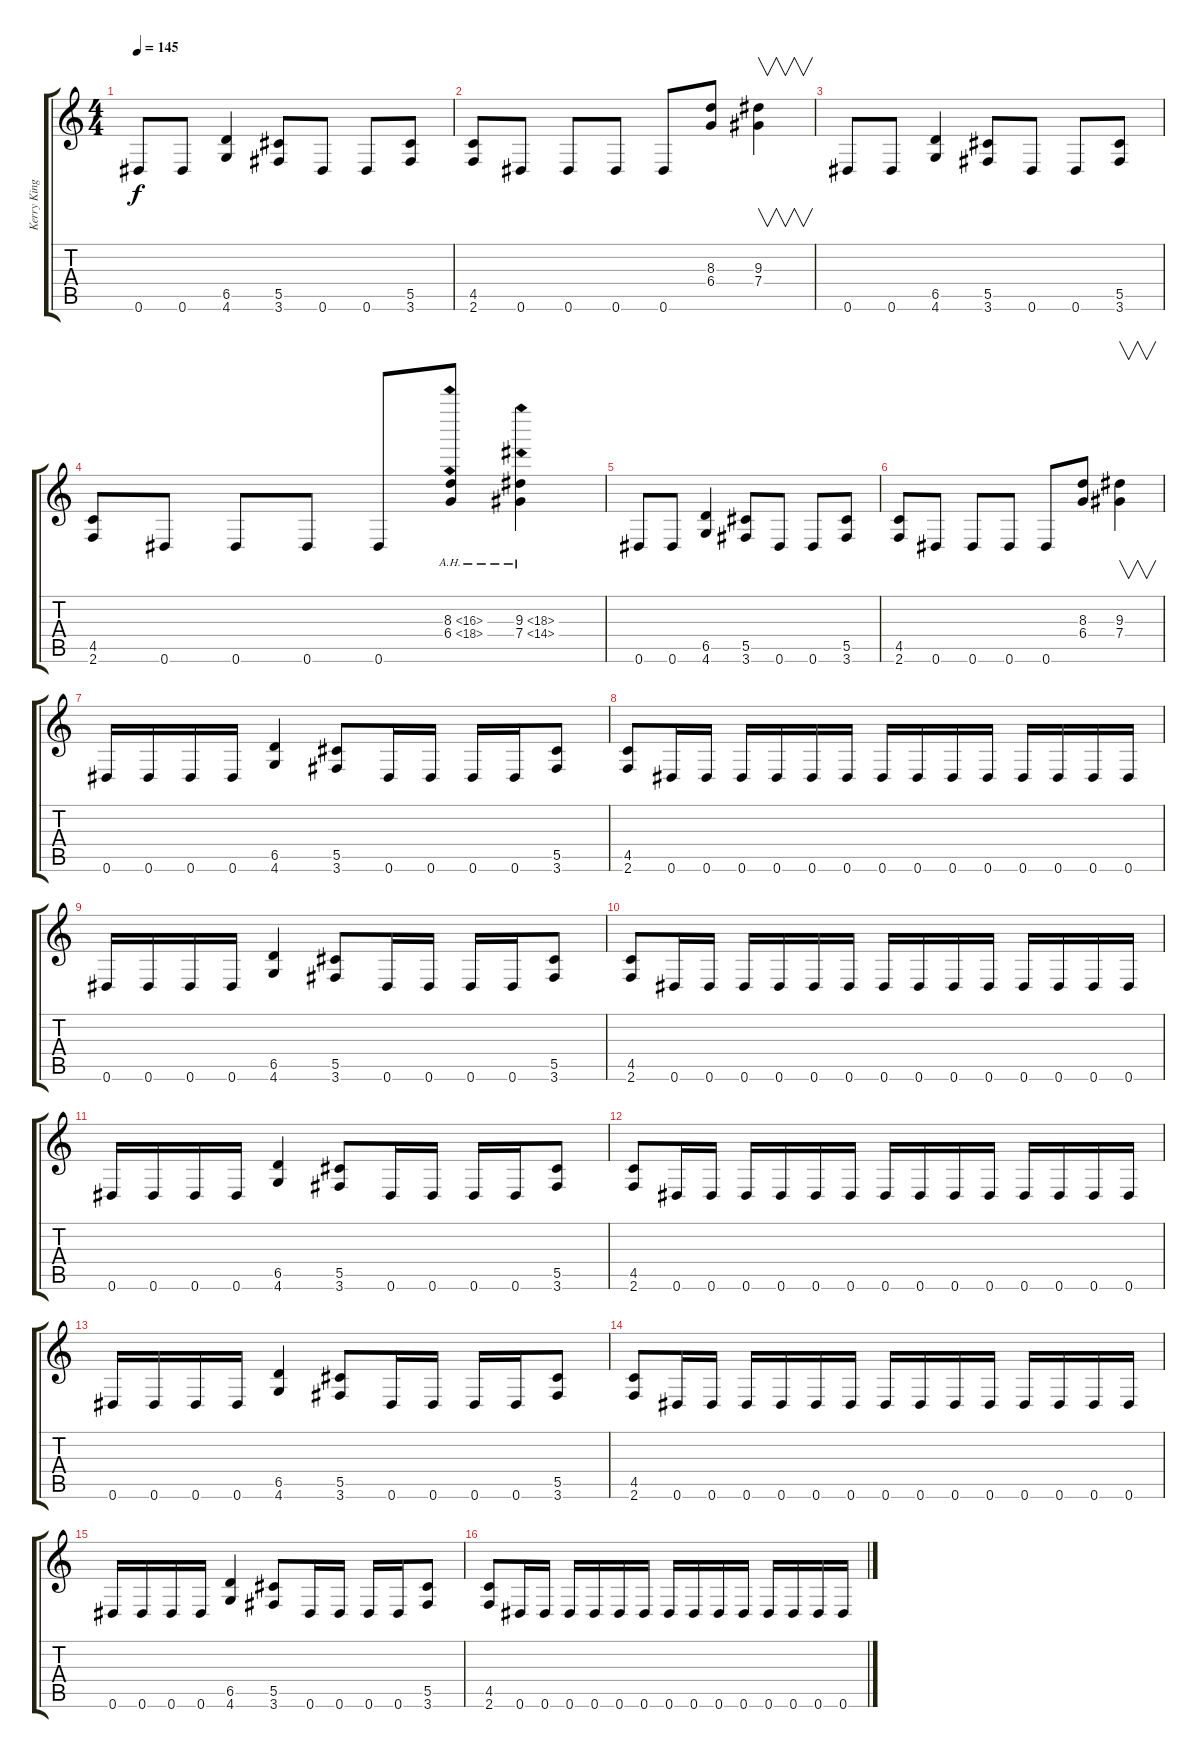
\track ("Kerry King" "Kerry King") {instrument distortionguitar}
\staff {score tabs}
\tuning (Eb4 Bb3 Gb3 Db3 Ab2 Eb2) {hide}
\ts (4 4)
\tempo 145
\clef g2
\ks c
0.6.8{dy f} 0.6.8 (6.5 4.6).4 (5.5 3.6).8 0.6.8 0.6.8 (5.5 3.6).8 |
(4.5 2.6).8 0.6.8 0.6.8 0.6.8 0.6.8 (8.3 6.4).8 (9.3 7.4).4{v} |
0.6.8 0.6.8 (6.5 4.6).4 (5.5 3.6).8 0.6.8 0.6.8 (5.5 3.6).8 |
(4.5 2.6).8 0.6.8 0.6.8 0.6.8 0.6.8 (8.3{ah 8} 6.4{ah 12}).8 (9.3{ah 9} 7.4{ah 7}).4 |
0.6.8 0.6.8 (6.5 4.6).4 (5.5 3.6).8 0.6.8 0.6.8 (5.5 3.6).8 |
(4.5 2.6).8 0.6.8 0.6.8 0.6.8 0.6.8 (8.3 6.4).8 (9.3 7.4).4{v} |
0.6.16 0.6.16 0.6.16 0.6.16 (6.5 4.6).4 (5.5 3.6).8 0.6.16 0.6.16 0.6.16 0.6.16 (5.5 3.6).8 |
(4.5 2.6).8 0.6.16 0.6.16 0.6.16 0.6.16 0.6.16 0.6.16 0.6.16 0.6.16 0.6.16 0.6.16 0.6.16 0.6.16 0.6.16 0.6.16 |
0.6.16 0.6.16 0.6.16 0.6.16 (6.5 4.6).4 (5.5 3.6).8 0.6.16 0.6.16 0.6.16 0.6.16 (5.5 3.6).8 |
(4.5 2.6).8 0.6.16 0.6.16 0.6.16 0.6.16 0.6.16 0.6.16 0.6.16 0.6.16 0.6.16 0.6.16 0.6.16 0.6.16 0.6.16 0.6.16 |
0.6.16 0.6.16 0.6.16 0.6.16 (6.5 4.6).4 (5.5 3.6).8 0.6.16 0.6.16 0.6.16 0.6.16 (5.5 3.6).8 |
(4.5 2.6).8 0.6.16 0.6.16 0.6.16 0.6.16 0.6.16 0.6.16 0.6.16 0.6.16 0.6.16 0.6.16 0.6.16 0.6.16 0.6.16 0.6.16 |
0.6.16 0.6.16 0.6.16 0.6.16 (6.5 4.6).4 (5.5 3.6).8 0.6.16 0.6.16 0.6.16 0.6.16 (5.5 3.6).8 |
(4.5 2.6).8 0.6.16 0.6.16 0.6.16 0.6.16 0.6.16 0.6.16 0.6.16 0.6.16 0.6.16 0.6.16 0.6.16 0.6.16 0.6.16 0.6.16 |
0.6.16 0.6.16 0.6.16 0.6.16 (6.5 4.6).4 (5.5 3.6).8 0.6.16 0.6.16 0.6.16 0.6.16 (5.5 3.6).8 |
(4.5 2.6).8 0.6.16 0.6.16 0.6.16 0.6.16 0.6.16 0.6.16 0.6.16 0.6.16 0.6.16 0.6.16 0.6.16 0.6.16 0.6.16 0.6.16
